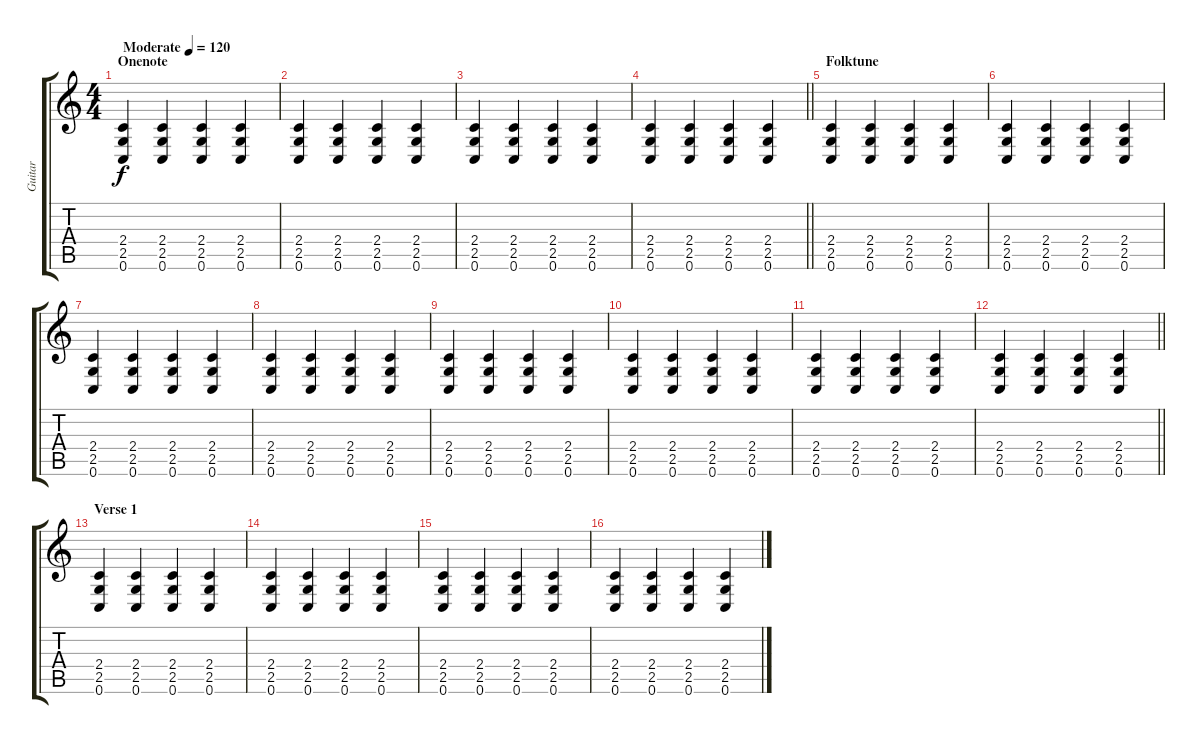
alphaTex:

\track ("Guitar" "Guitar") {instrument distortionguitar}
\staff {score tabs}
\tuning (C4 G3 Eb3 Bb2 F2 C2) {hide}
\ts (4 4)
\section ("" "Onenote")
\tempo (120 "Moderate")
\clef g2
\ks c
(2.4 2.5 0.6).4{dy f instrument distortionguitar} (2.4 2.5 0.6).4 (2.4 2.5 0.6).4 (2.4 2.5 0.6).4 |
(2.4 2.5 0.6).4 (2.4 2.5 0.6).4 (2.4 2.5 0.6).4 (2.4 2.5 0.6).4 |
(2.4 2.5 0.6).4 (2.4 2.5 0.6).4 (2.4 2.5 0.6).4 (2.4 2.5 0.6).4 |
\barLineRight lightlight
(2.4 2.5 0.6).4 (2.4 2.5 0.6).4 (2.4 2.5 0.6).4 (2.4 2.5 0.6).4 |
\section ("" "Folktune")
(2.4 2.5 0.6).4 (2.4 2.5 0.6).4 (2.4 2.5 0.6).4 (2.4 2.5 0.6).4 |
(2.4 2.5 0.6).4 (2.4 2.5 0.6).4 (2.4 2.5 0.6).4 (2.4 2.5 0.6).4 |
(2.4 2.5 0.6).4 (2.4 2.5 0.6).4 (2.4 2.5 0.6).4 (2.4 2.5 0.6).4 |
(2.4 2.5 0.6).4 (2.4 2.5 0.6).4 (2.4 2.5 0.6).4 (2.4 2.5 0.6).4 |
(2.4 2.5 0.6).4 (2.4 2.5 0.6).4 (2.4 2.5 0.6).4 (2.4 2.5 0.6).4 |
(2.4 2.5 0.6).4 (2.4 2.5 0.6).4 (2.4 2.5 0.6).4 (2.4 2.5 0.6).4 |
(2.4 2.5 0.6).4 (2.4 2.5 0.6).4 (2.4 2.5 0.6).4 (2.4 2.5 0.6).4 |
\barLineRight lightlight
(2.4 2.5 0.6).4 (2.4 2.5 0.6).4 (2.4 2.5 0.6).4 (2.4 2.5 0.6).4 |
\section ("" "Verse 1")
(2.4 2.5 0.6).4 (2.4 2.5 0.6).4 (2.4 2.5 0.6).4 (2.4 2.5 0.6).4 |
(2.4 2.5 0.6).4 (2.4 2.5 0.6).4 (2.4 2.5 0.6).4 (2.4 2.5 0.6).4 |
(2.4 2.5 0.6).4 (2.4 2.5 0.6).4 (2.4 2.5 0.6).4 (2.4 2.5 0.6).4 |
(2.4 2.5 0.6).4 (2.4 2.5 0.6).4 (2.4 2.5 0.6).4 (2.4 2.5 0.6).4
